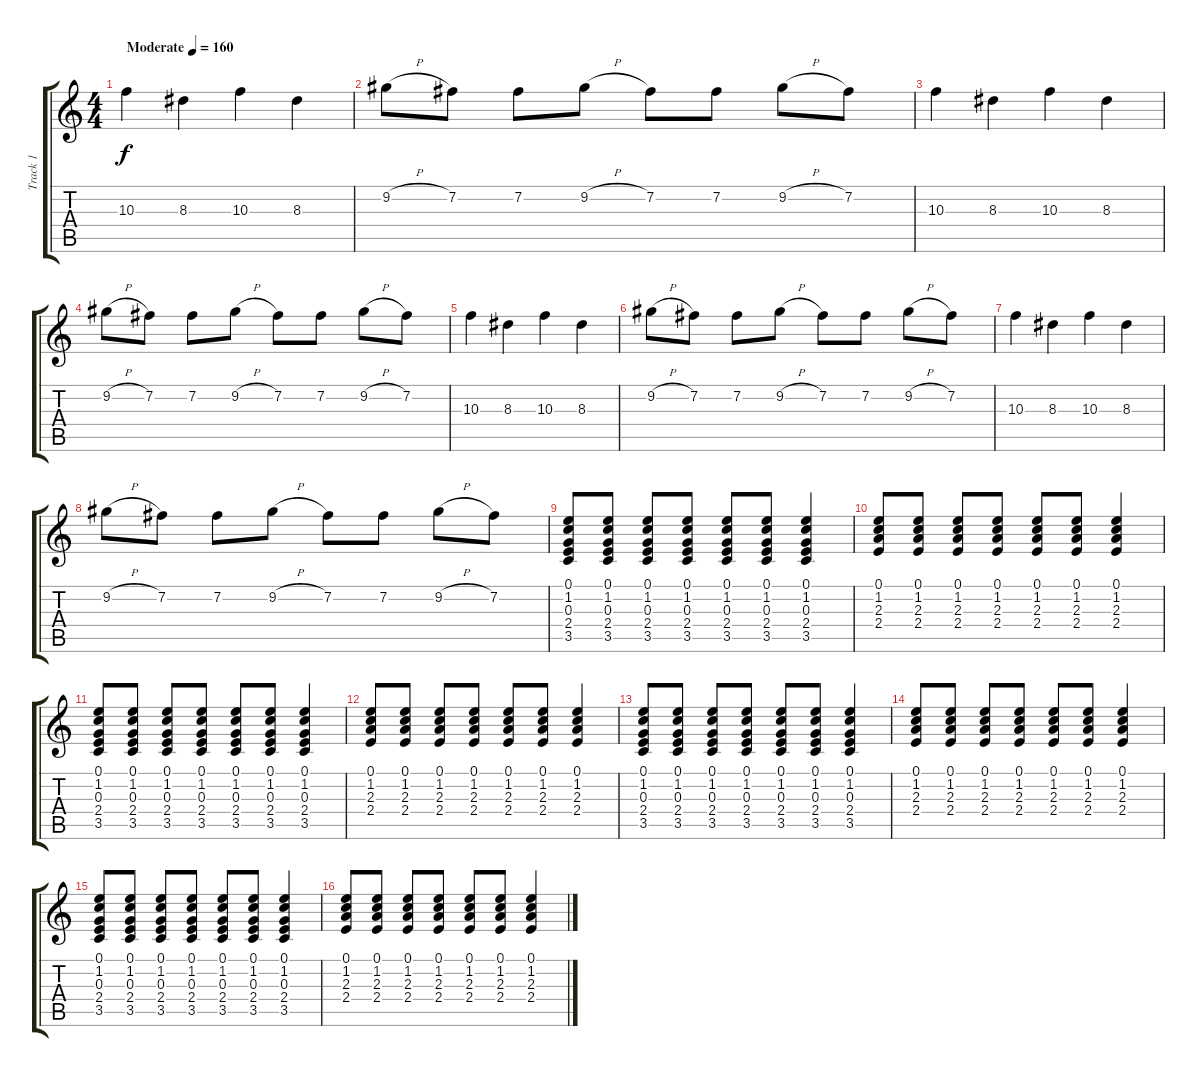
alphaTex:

\track ("Track 1" "Track 1") {instrument acousticguitarnylon}
\staff {score tabs}
\tuning (E4 B3 G3 D3 A2 E2) {hide}
\ts (4 4)
\tempo (160 "Moderate")
\clef g2
\ks c
10.3.4{dy f instrument acousticguitarnylon} 8.3.4 10.3.4 8.3.4 |
9.2{h}.8 7.2.8 7.2.8 9.2{h}.8 7.2.8 7.2.8 9.2{h}.8 7.2.8 |
10.3.4 8.3.4 10.3.4 8.3.4 |
9.2{h}.8 7.2.8 7.2.8 9.2{h}.8 7.2.8 7.2.8 9.2{h}.8 7.2.8 |
10.3.4 8.3.4 10.3.4 8.3.4 |
9.2{h}.8 7.2.8 7.2.8 9.2{h}.8 7.2.8 7.2.8 9.2{h}.8 7.2.8 |
10.3.4 8.3.4 10.3.4 8.3.4 |
9.2{h}.8 7.2.8 7.2.8 9.2{h}.8 7.2.8 7.2.8 9.2{h}.8 7.2.8 |
(0.1 1.2 0.3 2.4 3.5).8 (0.1 1.2 0.3 2.4 3.5).8 (0.1 1.2 0.3 2.4 3.5).8 (0.1 1.2 0.3 2.4 3.5).8 (0.1 1.2 0.3 2.4 3.5).8 (0.1 1.2 0.3 2.4 3.5).8 (0.1 1.2 0.3 2.4 3.5).4 |
(0.1 1.2 2.3 2.4).8 (0.1 1.2 2.3 2.4).8 (0.1 1.2 2.3 2.4).8 (0.1 1.2 2.3 2.4).8 (0.1 1.2 2.3 2.4).8 (0.1 1.2 2.3 2.4).8 (0.1 1.2 2.3 2.4).4 |
(0.1 1.2 0.3 2.4 3.5).8 (0.1 1.2 0.3 2.4 3.5).8 (0.1 1.2 0.3 2.4 3.5).8 (0.1 1.2 0.3 2.4 3.5).8 (0.1 1.2 0.3 2.4 3.5).8 (0.1 1.2 0.3 2.4 3.5).8 (0.1 1.2 0.3 2.4 3.5).4 |
(0.1 1.2 2.3 2.4).8 (0.1 1.2 2.3 2.4).8 (0.1 1.2 2.3 2.4).8 (0.1 1.2 2.3 2.4).8 (0.1 1.2 2.3 2.4).8 (0.1 1.2 2.3 2.4).8 (0.1 1.2 2.3 2.4).4 |
(0.1 1.2 0.3 2.4 3.5).8 (0.1 1.2 0.3 2.4 3.5).8 (0.1 1.2 0.3 2.4 3.5).8 (0.1 1.2 0.3 2.4 3.5).8 (0.1 1.2 0.3 2.4 3.5).8 (0.1 1.2 0.3 2.4 3.5).8 (0.1 1.2 0.3 2.4 3.5).4 |
(0.1 1.2 2.3 2.4).8 (0.1 1.2 2.3 2.4).8 (0.1 1.2 2.3 2.4).8 (0.1 1.2 2.3 2.4).8 (0.1 1.2 2.3 2.4).8 (0.1 1.2 2.3 2.4).8 (0.1 1.2 2.3 2.4).4 |
(0.1 1.2 0.3 2.4 3.5).8 (0.1 1.2 0.3 2.4 3.5).8 (0.1 1.2 0.3 2.4 3.5).8 (0.1 1.2 0.3 2.4 3.5).8 (0.1 1.2 0.3 2.4 3.5).8 (0.1 1.2 0.3 2.4 3.5).8 (0.1 1.2 0.3 2.4 3.5).4 |
(0.1 1.2 2.3 2.4).8 (0.1 1.2 2.3 2.4).8 (0.1 1.2 2.3 2.4).8 (0.1 1.2 2.3 2.4).8 (0.1 1.2 2.3 2.4).8 (0.1 1.2 2.3 2.4).8 (0.1 1.2 2.3 2.4).4
